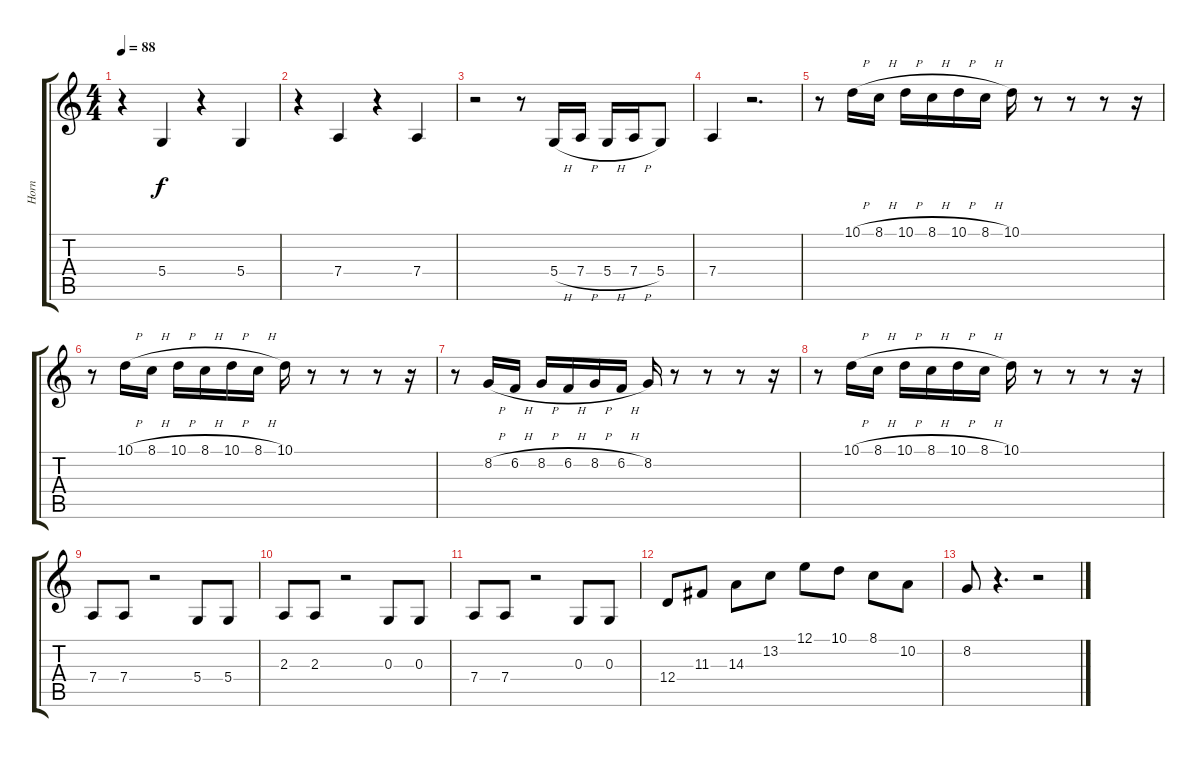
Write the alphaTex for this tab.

\track ("Horn" "Horn") {instrument frenchhorn}
\staff {score tabs}
\tuning (E4 B3 G3 D3 A2 E2) {hide}
\ts (4 4)
\tempo 88
\clef g2
\ks c
r.4{dy f} 5.4.4 r.4 5.4.4 |
r.4 7.4.4 r.4 7.4.4 |
r.2 r.8 5.4{h}.16 7.4{h}.16 5.4{h}.16 7.4{h}.16 5.4.8 |
7.4.4 r.2{d} |
r.8 10.1{h}.16 8.1{h}.16 10.1{h}.16 8.1{h}.16 10.1{h}.16 8.1{h}.16 10.1.16 r.8 r.8 r.8 r.16 |
r.8 10.1{h}.16 8.1{h}.16 10.1{h}.16 8.1{h}.16 10.1{h}.16 8.1{h}.16 10.1.16 r.8 r.8 r.8 r.16 |
r.8 8.2{h}.16 6.2{h}.16 8.2{h}.16 6.2{h}.16 8.2{h}.16 6.2{h}.16 8.2.16 r.8 r.8 r.8 r.16 |
r.8 10.1{h}.16 8.1{h}.16 10.1{h}.16 8.1{h}.16 10.1{h}.16 8.1{h}.16 10.1.16 r.8 r.8 r.8 r.16 |
7.4.8 7.4.8 r.2 5.4.8 5.4.8 |
2.3.8 2.3.8 r.2 0.3.8 0.3.8 |
7.4.8 7.4.8 r.2 0.3.8 0.3.8 |
12.4.8 11.3.8 14.3.8 13.2.8 12.1.8 10.1.8 8.1.8 10.2.8 |
8.2.8 r.4{d} r.2
